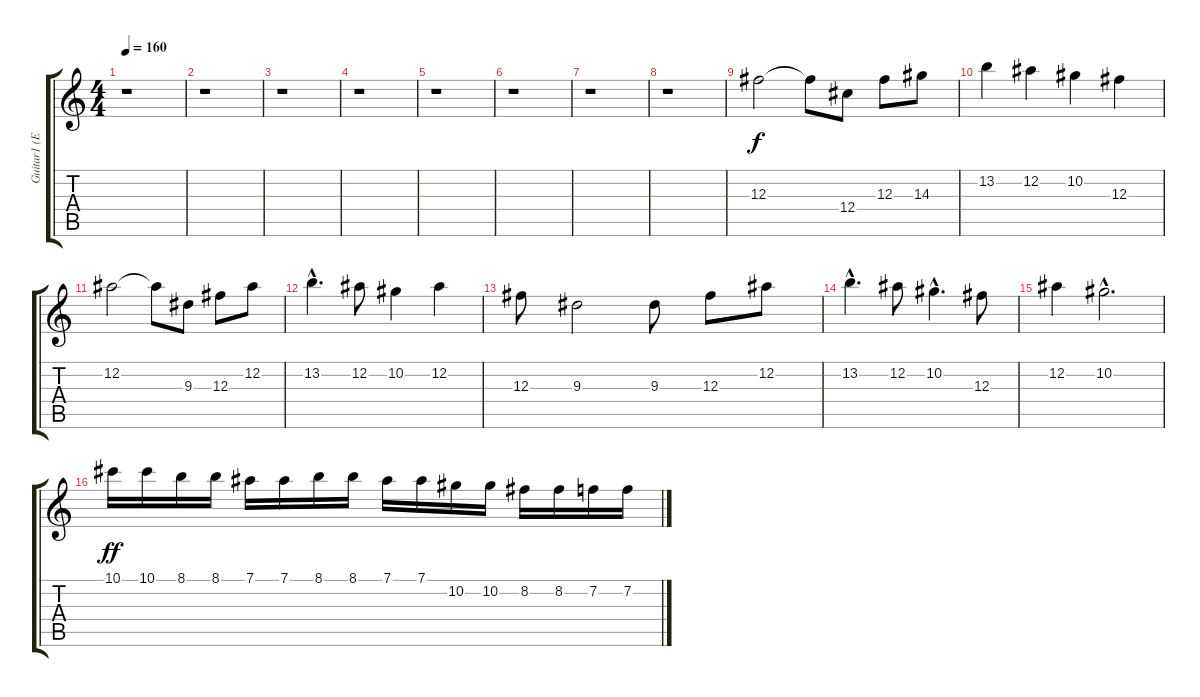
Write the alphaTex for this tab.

\track ("Guitar1 (Eb-tuning)" "Guitar1 (E") {instrument overdrivenguitar}
\staff {score tabs}
\tuning (Eb4 Bb3 Gb3 Db3 Ab2 Eb2) {hide}
\ts (4 4)
\tempo 160
\clef g2
\ks c
r.1{dy f instrument overdrivenguitar} |
r.1 |
r.1 |
r.1 |
r.1 |
r.1 |
r.1 |
r.1 |
12.3.2 12.3{t}.8 12.4.8 12.3.8 14.3.8 |
13.2.4 12.2.4 10.2.4 12.3.4 |
12.2.2 12.2{t}.8 9.3.8 12.3.8 12.2.8 |
13.2{hac}.4{d} 12.2.8 10.2.4 12.2.4 |
12.3.8 9.3.2 9.3.8 12.3.8 12.2.8 |
13.2{hac}.4{d} 12.2.8 10.2{hac}.4{d} 12.3.8 |
12.2.4 10.2{hac}.2{d} |
10.1.16{dy ff} 10.1.16 8.1.16 8.1.16 7.1.16 7.1.16 8.1.16 8.1.16 7.1.16 7.1.16 10.2.16 10.2.16 8.2.16 8.2.16 7.2.16 7.2.16
